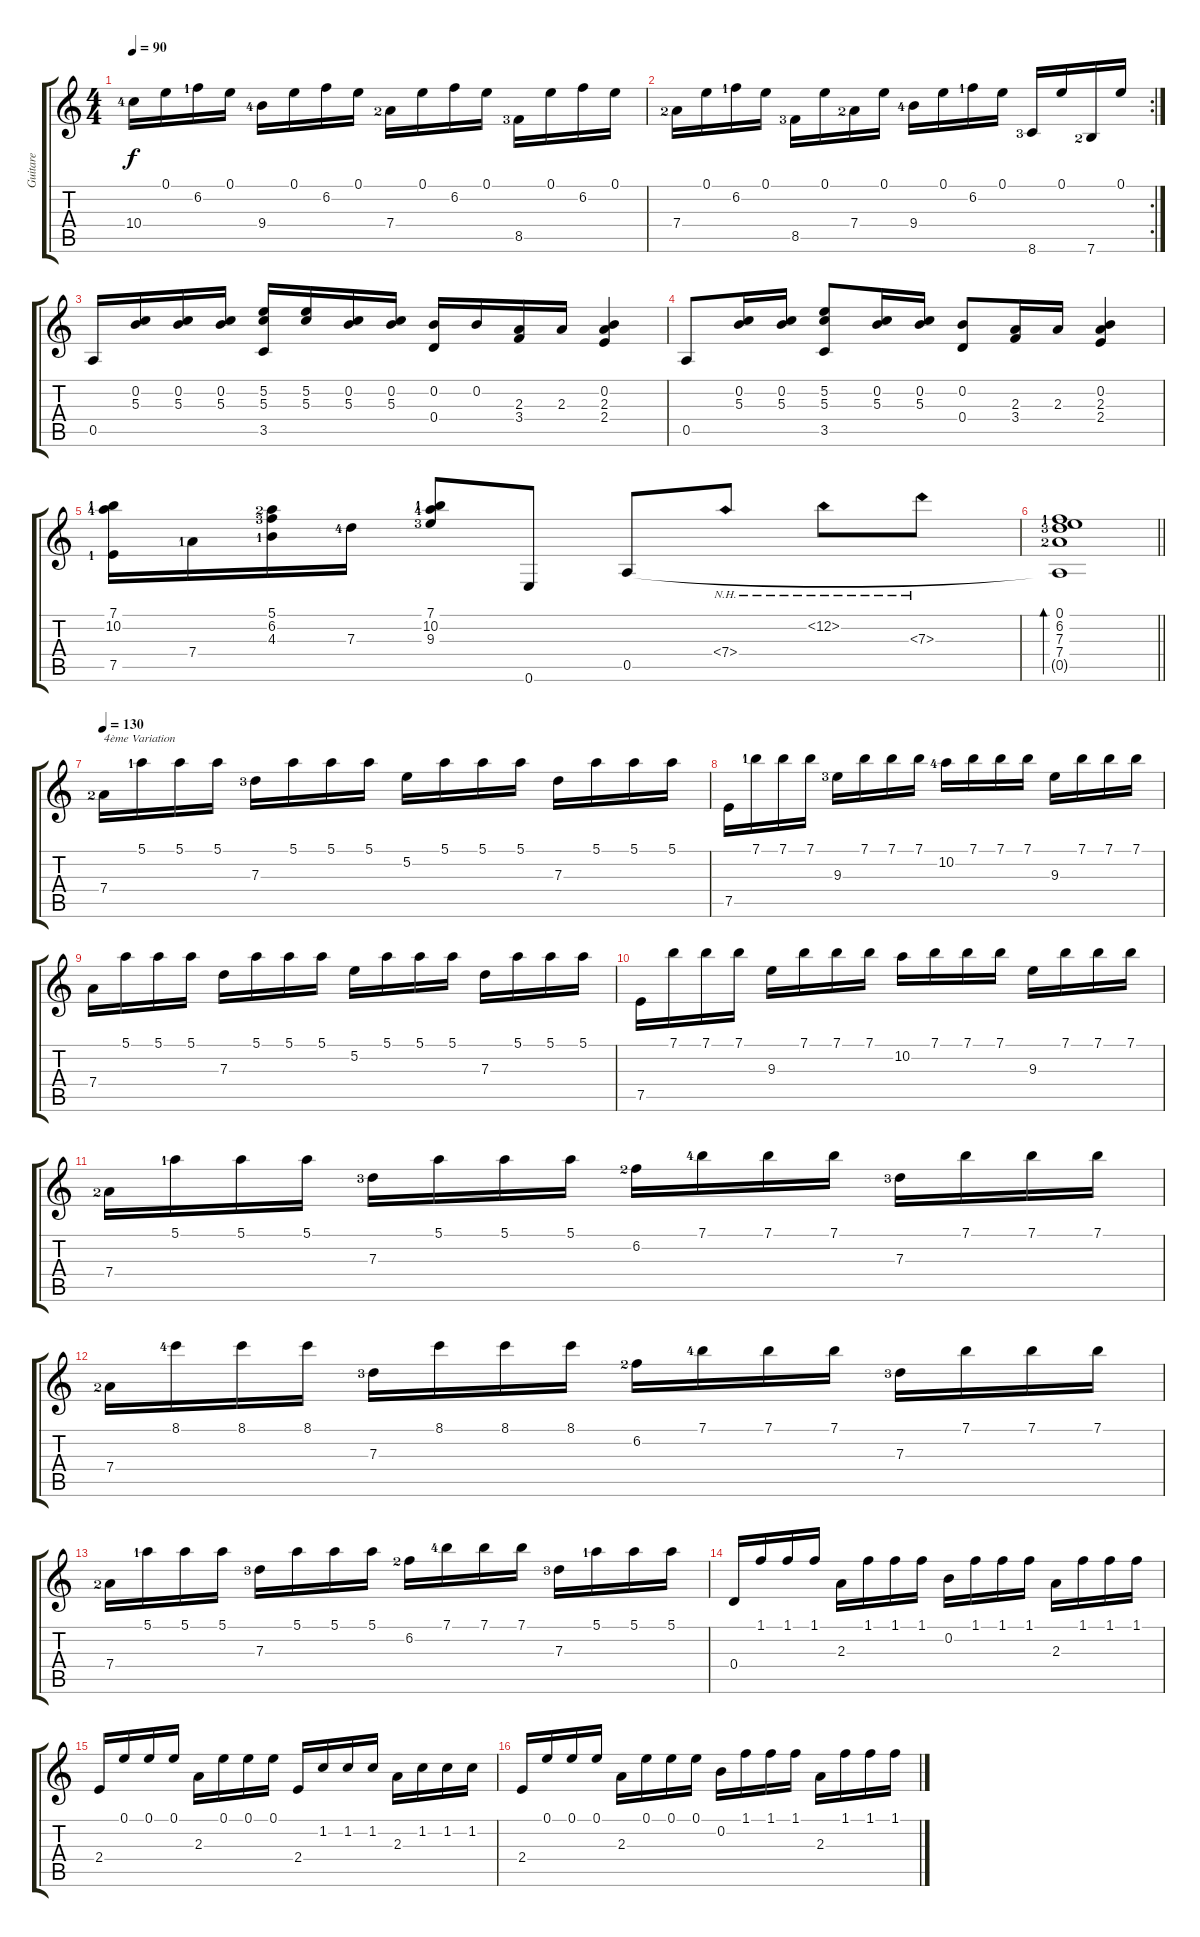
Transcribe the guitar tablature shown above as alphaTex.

\track ("Guitare" "Guitare") {instrument acousticguitarnylon}
\staff {score tabs}
\tuning (E4 B3 G3 D3 A2 E2) {hide}
\ts (4 4)
\tempo 90
\clef g2
\ks c
10.4{lf 5}.16{dy f} 0.1.16 6.2{lf 2}.16 0.1.16 9.4{lf 5}.16 0.1.16 6.2.16 0.1.16 7.4{lf 3}.16 0.1.16 6.2.16 0.1.16 8.5{lf 4}.16 0.1.16 6.2.16 0.1.16 |
\rc 2
7.4{lf 3}.16 0.1.16 6.2{lf 2}.16 0.1.16 8.5{lf 4}.16 0.1.16 7.4{lf 3}.16 0.1.16 9.4{lf 5}.16 0.1.16 6.2{lf 2}.16 0.1.16 8.6{lf 4}.16 0.1.16 7.6{lf 3}.16 0.1.16 |
0.5.16 (0.2 5.3).16 (0.2 5.3).16 (0.2 5.3).16 (5.2 5.3 3.5).16 (5.2 5.3).16 (0.2 5.3).16 (0.2 5.3).16 (0.2 0.4).16 0.2.16 (2.3 3.4).16 2.3.16 (0.2 2.3 2.4).4 |
0.5.8 (0.2 5.3).16 (0.2 5.3).16 (5.2 5.3 3.5).8 (0.2 5.3).16 (0.2 5.3).16 (0.2 0.4).8 (2.3 3.4).16 2.3.16 (0.2 2.3 2.4).4 |
(7.1{lf 2} 10.2{lf 5} 7.5{lf 2}).16 7.4{lf 2}.16 (5.1{lf 3} 6.2{lf 4} 4.3{lf 2}).16 7.3{lf 5}.16 (7.1{lf 2} 10.2{lf 5} 9.3{lf 4}).8 0.6.8 0.5.8 7.4{nh}.8 0.2{nh}.8 7.3{nh}.8 |
\barLineRight lightlight
(0.1 6.2{lf 2} 7.3{lf 4} 7.4{lf 3} 0.5{t}).1{bd 240} |
\tempo 130
7.4{lf 3}.16{txt "4ème Variation"} 5.1{lf 2}.16 5.1.16 5.1.16 7.3{lf 4}.16 5.1.16 5.1.16 5.1.16 5.2.16 5.1.16 5.1.16 5.1.16 7.3.16 5.1.16 5.1.16 5.1.16 |
7.5.16 7.1{lf 2}.16 7.1.16 7.1.16 9.3{lf 4}.16 7.1.16 7.1.16 7.1.16 10.2{lf 5}.16 7.1.16 7.1.16 7.1.16 9.3.16 7.1.16 7.1.16 7.1.16 |
7.4.16 5.1.16 5.1.16 5.1.16 7.3.16 5.1.16 5.1.16 5.1.16 5.2.16 5.1.16 5.1.16 5.1.16 7.3.16 5.1.16 5.1.16 5.1.16 |
7.5.16 7.1.16 7.1.16 7.1.16 9.3.16 7.1.16 7.1.16 7.1.16 10.2.16 7.1.16 7.1.16 7.1.16 9.3.16 7.1.16 7.1.16 7.1.16 |
7.4{lf 3}.16 5.1{lf 2}.16 5.1.16 5.1.16 7.3{lf 4}.16 5.1.16 5.1.16 5.1.16 6.2{lf 3}.16 7.1{lf 5}.16 7.1.16 7.1.16 7.3{lf 4}.16 7.1.16 7.1.16 7.1.16 |
7.4{lf 3}.16 8.1{lf 5}.16 8.1.16 8.1.16 7.3{lf 4}.16 8.1.16 8.1.16 8.1.16 6.2{lf 3}.16 7.1{lf 5}.16 7.1.16 7.1.16 7.3{lf 4}.16 7.1.16 7.1.16 7.1.16 |
7.4{lf 3}.16 5.1{lf 2}.16 5.1.16 5.1.16 7.3{lf 4}.16 5.1.16 5.1.16 5.1.16 6.2{lf 3}.16 7.1{lf 5}.16 7.1.16 7.1.16 7.3{lf 4}.16 5.1{lf 2}.16 5.1.16 5.1.16 |
0.4.16 1.1.16 1.1.16 1.1.16 2.3.16 1.1.16 1.1.16 1.1.16 0.2.16 1.1.16 1.1.16 1.1.16 2.3.16 1.1.16 1.1.16 1.1.16 |
2.4.16 0.1.16 0.1.16 0.1.16 2.3.16 0.1.16 0.1.16 0.1.16 2.4.16 1.2.16 1.2.16 1.2.16 2.3.16 1.2.16 1.2.16 1.2.16 |
2.4.16 0.1.16 0.1.16 0.1.16 2.3.16 0.1.16 0.1.16 0.1.16 0.2.16 1.1.16 1.1.16 1.1.16 2.3.16 1.1.16 1.1.16 1.1.16
